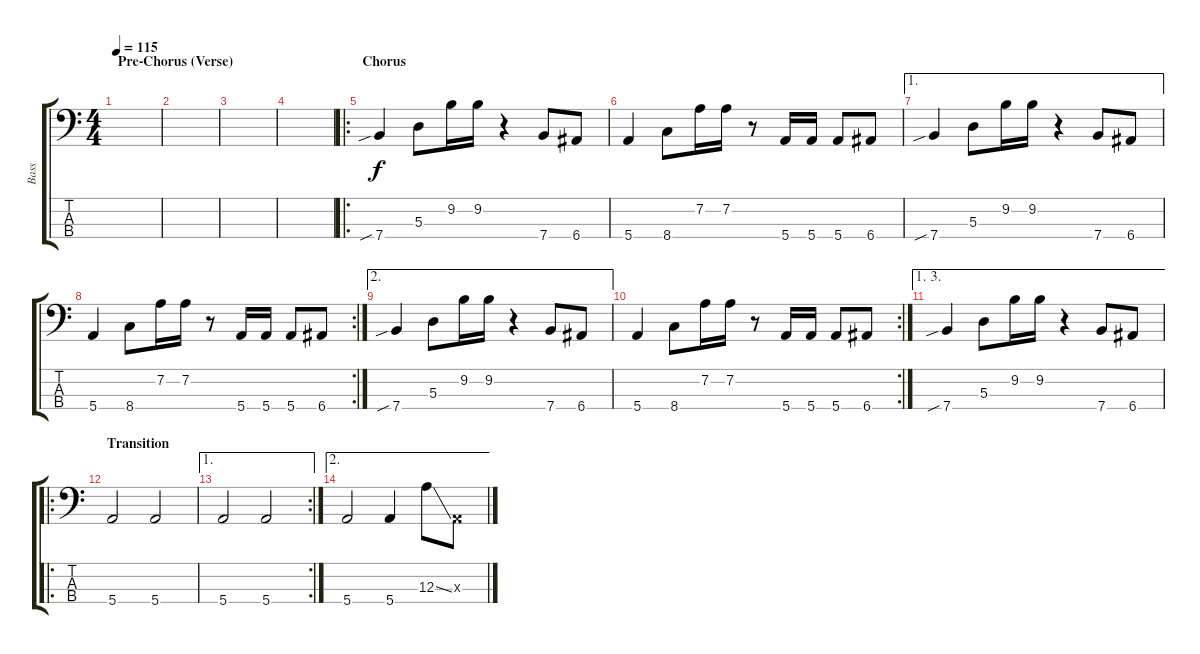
\track ("Bass" "Bass") {instrument electricbassfinger}
\staff {score tabs}
\tuning (G2 D2 A1 E1) {hide}
\ts (4 4)
\section ("" "Pre-Chorus (Verse)")
\tempo 115
\clef f4
\ks c
|
|
|
|
\ro
\section ("" "Chorus")
7.4{sib}.4 5.3.8 9.2.16 9.2.16 r.4 7.4.8 6.4.8 |
5.4.4 8.4.8 7.2.16 7.2.16 r.8 5.4.16 5.4.16 5.4.8 6.4.8 |
\ae 1
7.4{sib}.4 5.3.8 9.2.16 9.2.16 r.4 7.4.8 6.4.8 |
\rc 2
5.4.4 8.4.8 7.2.16 7.2.16 r.8 5.4.16 5.4.16 5.4.8 6.4.8 |
\ae 2
7.4{sib}.4 5.3.8 9.2.16 9.2.16 r.4 7.4.8 6.4.8 |
\rc 2
5.4.4 8.4.8 7.2.16 7.2.16 r.8 5.4.16 5.4.16 5.4.8 6.4.8 |
\ae (1 3)
7.4{sib}.4 5.3.8 9.2.16 9.2.16 r.4 7.4.8 6.4.8 |
\ro
\section ("" "Transition")
5.4.2 5.4.2 |
\ae 1
\rc 2
5.4.2 5.4.2 |
\ae 2
5.4.2 5.4.4 12.3{ss}.8 0.3{x}.8
